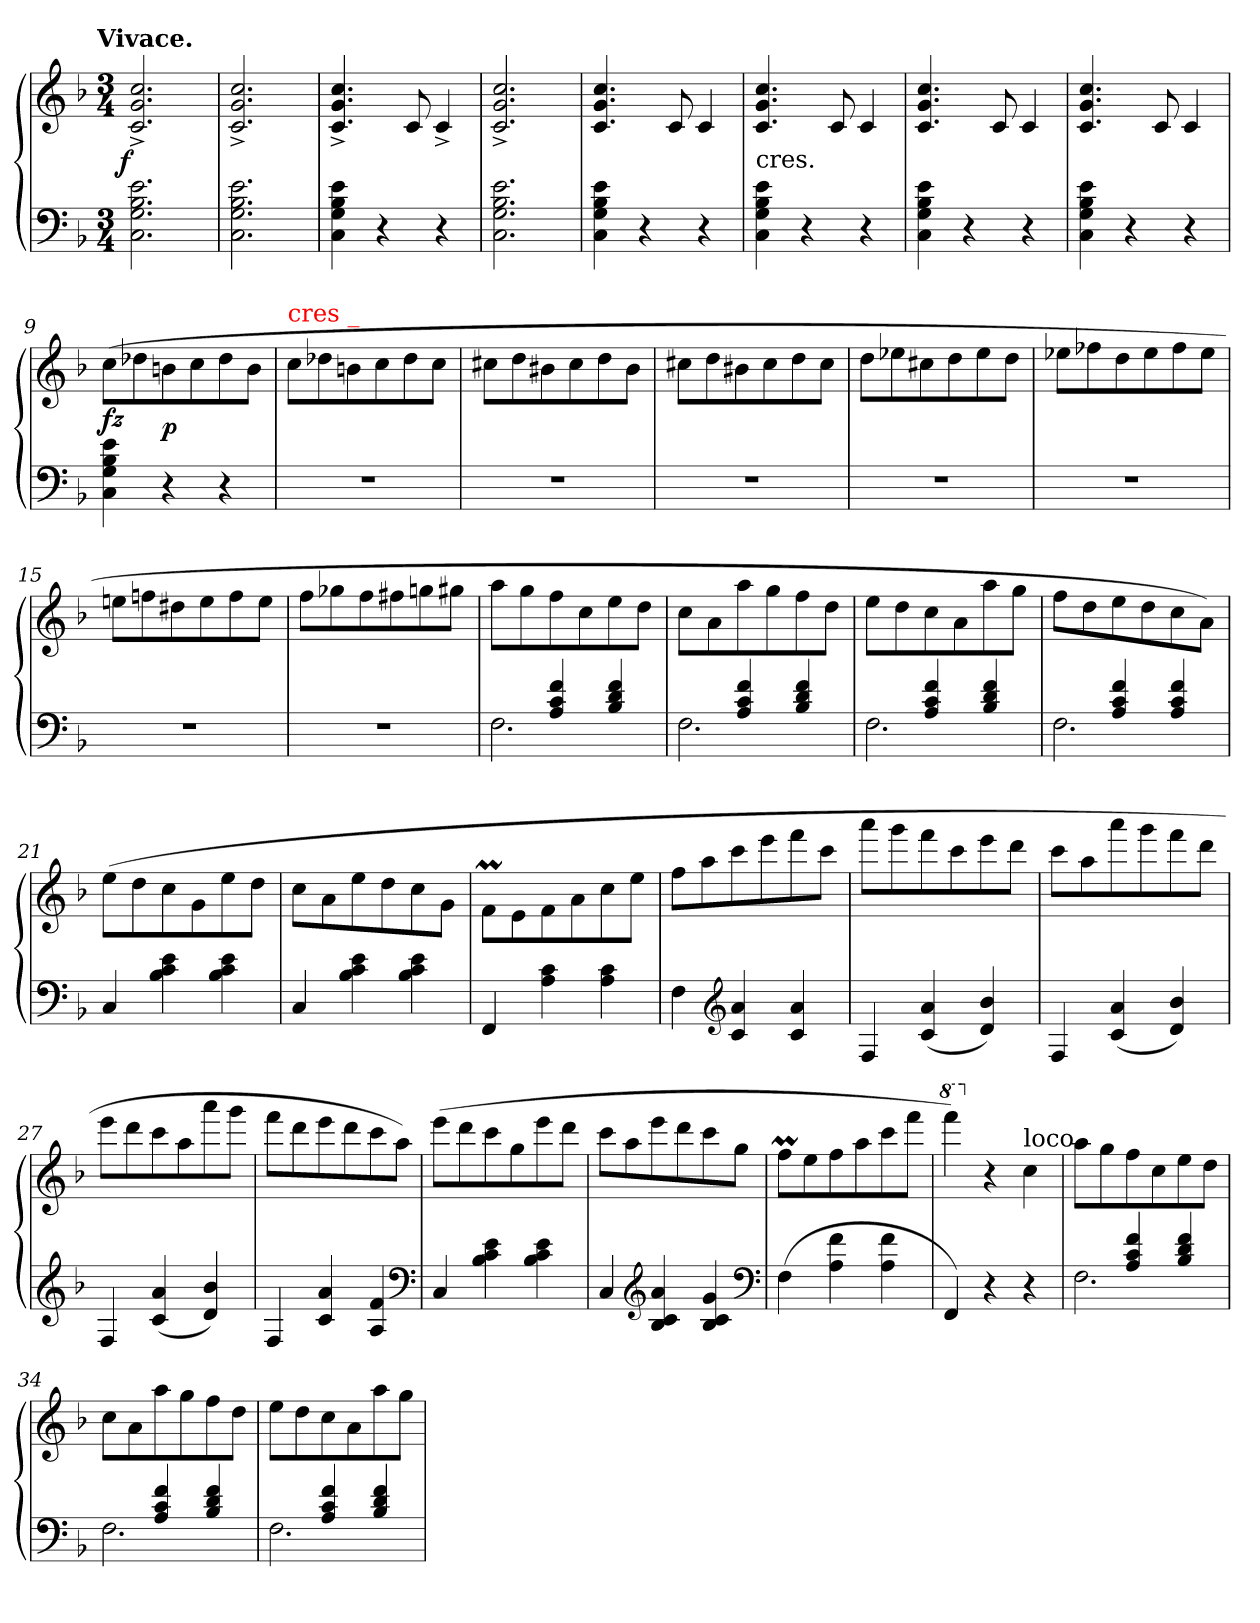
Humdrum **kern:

**kern	**kern	**dynam
*part1	*part1	*part1
*staff2	*staff1	*staff1/2
*clefF4	*clefG2	*
*k[b-]	*k[b-]	*
*F:	*F:	*
!!LO:TX:omd:t=Vivace.
*M3/4	*M3/4	*
*MM164	*MM164	*
=1	=1	=1
!	!	!LO:DY:rj
2.e 2.B- 2.G 2.C	2.cc^ 2.g^ 2.c^	f
=2	=2	=2
2.e 2.B- 2.G 2.C	2.cc^ 2.g^ 2.c^	.
=3	=3	=3
4e 4B- 4G 4C	4.cc^ 4.g^ 4.c^	.
4r	.	.
.	8c	.
4r	4c^	.
=4	=4	=4
2.e 2.B- 2.G 2.C	2.cc^ 2.g^ 2.c^	.
=5	=5	=5
4e 4B- 4G 4C	4.cc 4.g 4.c	.
4r	.	.
.	8c	.
4r	4c	.
=6	=6	=6
!	!LO:TX:c:t=cres.	!
4e 4B- 4G 4C	4.cc 4.g 4.c	.
4r	.	.
.	8c	.
4r	4c	.
=7	=7	=7
4e 4B- 4G 4C	4.cc 4.g 4.c	.
4r	.	.
.	8c	.
4r	4c	.
=8	=8	=8
4e 4B- 4G 4C	4.cc 4.g 4.c	.
4r	.	.
.	8c	.
4r	4c	.
=9	=9	=9
4e 4B- 4G 4C	(>8ccL	fz
.	8dd-X	.
4r	8bn	p
.	8cc	.
4r	8dd-	.
.	8bJ	.
=10	=10	=10
!	!LO:TX:a:color=red:t=cres _	!
2.rF	8ccL	.
.	8dd-X	.
.	8bn	.
.	8cc	.
.	8dd-	.
.	8ccJ	.
=11	=11	=11
2.rF	8cc#XL	.
.	8dd	.
.	8b#X	.
.	8cc#	.
.	8dd	.
.	8b#J	.
=12	=12	=12
2.rF	8cc#XL	.
.	8dd	.
.	8b#X	.
.	8cc#	.
.	8dd	.
.	8cc#J	.
=13	=13	=13
2.rF	8ddL	.
.	8ee-X	.
.	8cc#X	.
.	8dd	.
.	8ee-	.
.	8ddJ	.
=14	=14	=14
2.rF	8ee-XL	.
.	8ff-X	.
.	8dd	.
.	8ee-	.
.	8ff-	.
.	8ee-J	.
=15	=15	=15
2.rF	8eenL	.
.	8ffn	.
.	8dd#X	.
.	8ee	.
.	8ff	.
.	8eeJ	.
=16	=16	=16
2.rF	8ffL	.
.	8gg-X	.
.	8ff	.
.	8ff#X	.
.	8ggn	.
.	8gg#XJ	.
=17	=17	=17
*^	*	*
4ryy	2.F	8aaL	.
.	.	8gg	.
4f 4c 4A	.	8ff	.
.	.	8cc	.
4f 4d 4B-	.	8ee	.
.	.	8ddJ	.
=18	=18	=18	=18
4ryy	2.F	8ccL	.
.	.	8a	.
4f 4c 4A	.	8aa	.
.	.	8gg	.
4f 4d 4B-	.	8ff	.
.	.	8ddJ	.
=19	=19	=19	=19
4ryy	2.F	8eeL	.
.	.	8dd	.
4f 4c 4A	.	8cc	.
.	.	8a	.
4f 4d 4B-	.	8aa	.
.	.	8ggJ	.
=20	=20	=20	=20
4ryy	2.F	8ffL	.
.	.	8dd	.
4f 4c 4A	.	8ee	.
.	.	8dd	.
4f 4c 4A	.	8cc	.
.	.	8aJ)	.
*v	*v	*	*
=21	=21	=21
4C/	(8eeL	.
.	8dd	.
4e 4c 4B-	8cc	.
.	8g	.
4e 4c 4B-	8ee	.
.	8ddJ	.
=22	=22	=22
4C/	8ccL	.
.	8a	.
4e 4c 4B-	8ee	.
.	8dd	.
4e 4c 4B-	8cc	.
.	8gJ	.
=23	=23	=23
4FF	8fM\L	.
.	8e	.
4c 4A	8f	.
.	8a	.
4c 4A	8cc	.
.	8eeJ	.
=24	=24	=24
4F	8ffL	.
.	8aa	.
*clefG2	*	*
4a 4c	8ccc	.
.	8eee	.
4a 4c	8fff	.
.	8cccJ	.
=25	=25	=25
4F	8aaaL	.
.	8ggg	.
(<4a 4c	8fff	.
.	8ccc	.
4b- 4d)	8eee	.
.	8dddJ	.
=26	=26	=26
4F	8cccL	.
.	8aa	.
(<4a 4c	8aaa	.
.	8ggg	.
4b- 4d)	8fff	.
.	8dddJ	.
=27	=27	=27
4F	8eeeL	.
.	8ddd	.
(<4a 4c	8ccc	.
.	8aa	.
4b- 4d)	8aaa	.
.	8gggJ	.
=28	=28	=28
4F	8fffL	.
.	8ddd	.
4a 4c	8eee	.
.	8ddd	.
4f 4A	8ccc	.
.	8aaJ)	.
*clefF4	*	*
=29	=29	=29
4C/	(8eeeL	.
.	8ddd	.
4e 4c 4B-	8ccc	.
.	8gg	.
4e 4c 4B-	8eee	.
.	8dddJ	.
=30	=30	=30
4C/	8cccL	.
.	8aa	.
*clefG2	*	*
4a 4c 4B-	8eee	.
.	8ddd	.
4g 4c 4B-	8ccc	.
.	8ggJ	.
*clefF4	*	*
=31	=31	=31
(>4F	8ffM\L	.
.	8ee	.
4f 4A	8ff	.
.	8aa	.
4f 4A	8ccc	.
.	8fffJ	.
=32	=32	=32
*	*8va	*
4FF)	4ffff)	.
*	*X8va	*
4r	4r	.
!	!LO:TX:a:t=loco	!
4r	4cc\	.
=33	=33	=33
*^	*	*
4ryy	2.F	8aaL	.
.	.	8gg	.
4f 4c 4A	.	8ff	.
.	.	8cc	.
4f 4d 4B-	.	8ee	.
.	.	8ddJ	.
=34	=34	=34	=34
4ryy	2.F	8ccL	.
.	.	8a	.
4f 4c 4A	.	8aa	.
.	.	8gg	.
4f 4d 4B-	.	8ff	.
.	.	8ddJ	.
=35	=35	=35	=35
4ryy	2.F	8eeL	.
.	.	8dd	.
4f 4c 4A	.	8cc	.
.	.	8a	.
4f 4d 4B-	.	8aa	.
.	.	8ggJ	.
*v	*v	*	*
=	=	=
*-	*-	*-
